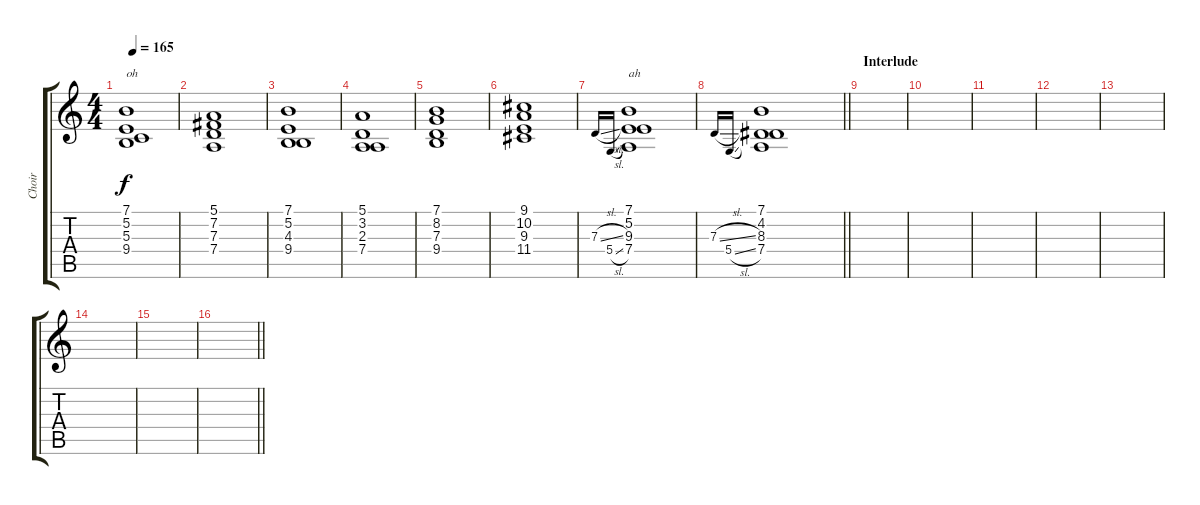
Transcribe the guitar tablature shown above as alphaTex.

\track ("Choir" "Choir") {instrument choiraahs}
\staff {score tabs}
\tuning (E4 B3 G3 D3 A2 E2) {hide}
\ts (4 4)
\tempo 165
\clef g2
\ks c
(7.1 5.2 5.3 9.4).1{txt "oh" dy f} |
(5.1 7.2 7.3 7.4).1 |
(7.1 5.2 4.3 9.4).1 |
(5.1 3.2 2.3 7.4).1 |
(7.1 8.2 7.3 9.4).1 |
(9.1 10.2 9.3 11.4).1 |
7.3{sl}.16{gr onbeat} 5.4{sl}.16{gr onbeat} (7.1 5.2 9.3 7.4).1{txt "ah"} |
\barLineRight lightlight
7.3{sl}.16{gr onbeat} 5.4{sl}.16{gr onbeat} (7.1 4.2 8.3 7.4).1 |
\section ("" "Interlude")
|
|
|
|
|
|
|
\barLineRight lightlight
